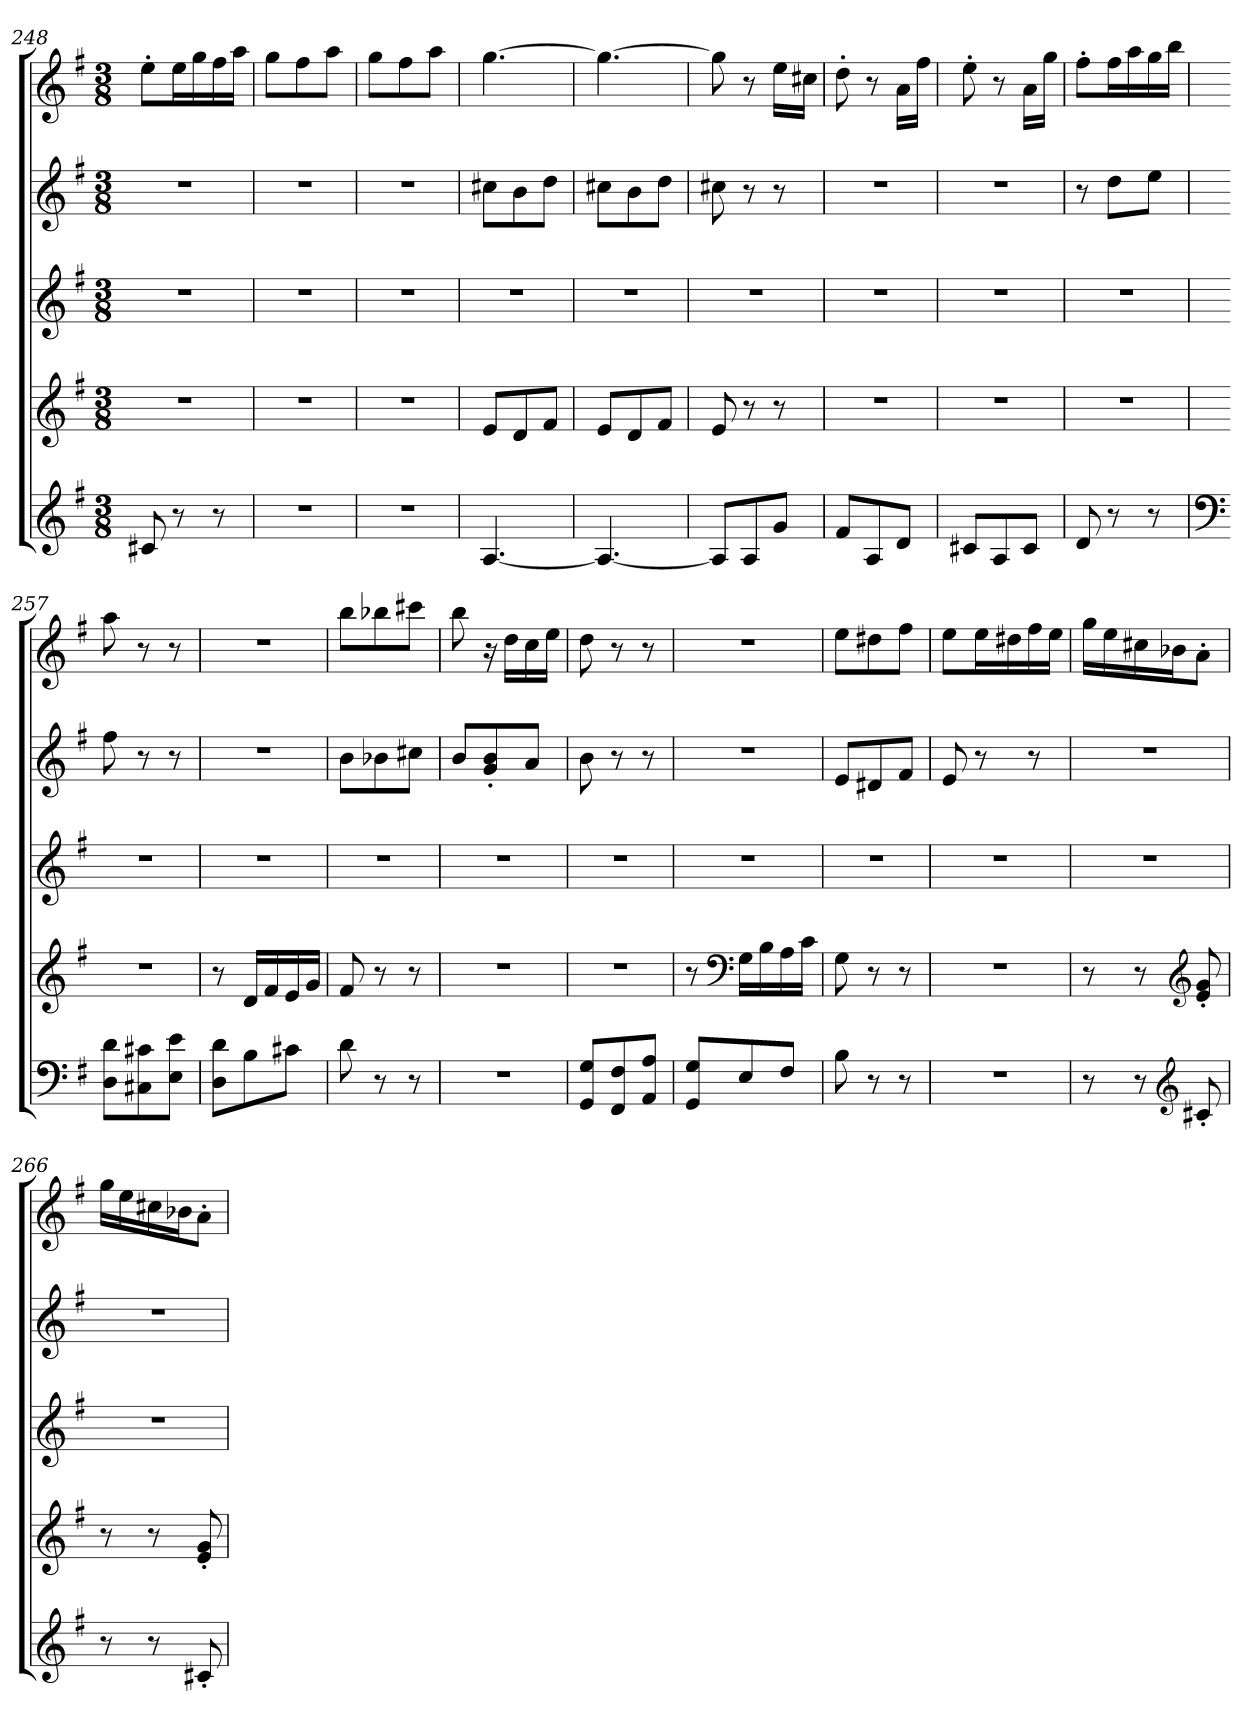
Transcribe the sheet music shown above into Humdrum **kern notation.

**kern	**kern	**kern	**kern	**kern
*part5	*part4	*part3	*part2	*part1
*staff5	*staff4	*staff3	*staff2	*staff1
*clefG2	*clefG2	*clefG2	*clefG2	*clefG2
*k[f#]	*k[f#]	*k[f#]	*k[f#]	*k[f#]
*M3/8	*M3/8	*M3/8	*M3/8	*M3/8
=248	=248	=248	=248	=248
8c#X/	4.r	4.r	4.r	8ee'\L
8r	.	.	.	16ee\L
.	.	.	.	16gg\
8r	.	.	.	16ff#\
.	.	.	.	16aa\JJ
=249	=249	=249	=249	=249
4.r	4.r	4.r	4.r	8gg\L
.	.	.	.	8ff#\
.	.	.	.	8aa\J
=250	=250	=250	=250	=250
4.r	4.r	4.r	4.r	8gg\L
.	.	.	.	8ff#\
.	.	.	.	8aa\J
=251	=251	=251	=251	=251
*	*	*	*	*MM159
[4.A/	8e/L	4.r	8cc#X\L	[4.gg\
.	8d/	.	8b\	.
.	8f#/J	.	8dd\J	.
!!LO:PB:g=z
=252	=252	=252	=252	=252
4.A/_	8e/L	4.r	8cc#X\L	4.gg\_
.	8d/	.	8b\	.
.	8f#/J	.	8dd\J	.
=253	=253	=253	=253	=253
8A/L]	8e/	4.r	8cc#X\	8gg\]
8A/	8r	.	8r	8r
8g/J	8r	.	8r	16ee\LL
.	.	.	.	16cc#X\JJ
=254	=254	=254	=254	=254
8f#/L	4.r	4.r	4.r	8dd'\
8A/	.	.	.	8r
8d/J	.	.	.	16a\LL
.	.	.	.	16ff#\JJ
=255	=255	=255	=255	=255
8c#X/L	4.r	4.r	4.r	8ee'\
8A/	.	.	.	8r
8c#/J	.	.	.	16a\LL
.	.	.	.	16gg\JJ
=256	=256	=256	=256	=256
8d/	4.r	4.r	8r	8ff#'\L
8r	.	.	8dd\L	16ff#\L
.	.	.	.	16aa\
8r	.	.	8ee\J	16gg\
.	.	.	.	16bb\JJ
=257	=257	=257	=257	=257
*clefF4	*	*	*	*
8D\ 8d\L	4.r	4.r	8ff#\	8aa\
8C#X\ 8c#X\	.	.	8r	8r
8E\ 8e\J	.	.	8r	8r
=258	=258	=258	=258	=258
8D\ 8d\L	8r	4.r	4.r	4.r
8B\	16d/LL	.	.	.
.	16f#/	.	.	.
8c#X\J	16e/	.	.	.
.	16g/JJ	.	.	.
!!LO:LB:g=z
=259	=259	=259	=259	=259
8d\	8f#/	4.r	8b\L	8bb\L
8r	8r	.	8b-X\	8bb-X\
8r	8r	.	8cc#X\J	8ccc#X\J
=260	=260	=260	=260	=260
4.r	4.r	4.r	8b/L	8bb\
.	.	.	8g/' 8b/'	16r
.	.	.	.	16dd\LL
.	.	.	8a/J	16cc\
.	.	.	.	16ee\JJ
=261	=261	=261	=261	=261
8GG/ 8G/L	4.r	4.r	8b\	8dd\
8FF#/ 8F#/	.	.	8r	8r
8AA/ 8A/J	.	.	8r	8r
=262	=262	=262	=262	=262
8GG/ 8G/L	8r	4.r	4.r	4.r
*	*clefF4	*	*	*
8E/	16G\LL	.	.	.
.	16B\	.	.	.
8F#/J	16A\	.	.	.
.	16c\JJ	.	.	.
=263	=263	=263	=263	=263
8B\	8G\	4.r	8e/L	8ee\L
8r	8r	.	8d#X/	8dd#X\
8r	8r	.	8f#/J	8ff#\J
=264	=264	=264	=264	=264
4.r	4.r	4.r	8e/	8ee\L
.	.	.	8r	16ee\L
.	.	.	.	16dd#X\
.	.	.	8r	16ff#\
.	.	.	.	16ee\JJ
!!LO:PB:g=z
=265	=265	=265	=265	=265
*	*	*	*	*MM159
8r	8r	4.r	4.r	16gg\LL
.	.	.	.	16ee\
8r	8r	.	.	16cc#X\
.	.	.	.	16b-X\J
*clefG2	*clefG2	*	*	*
8c#X'/	8e/' 8g/'	.	.	8a'\J
=266	=266	=266	=266	=266
8r	8r	4.r	4.r	16gg\LL
.	.	.	.	16ee\
8r	8r	.	.	16cc#X\
.	.	.	.	16b-X\J
8c#X'/	8e/' 8g/'	.	.	8a'\J
=	=	=	=	=
*-	*-	*-	*-	*-
